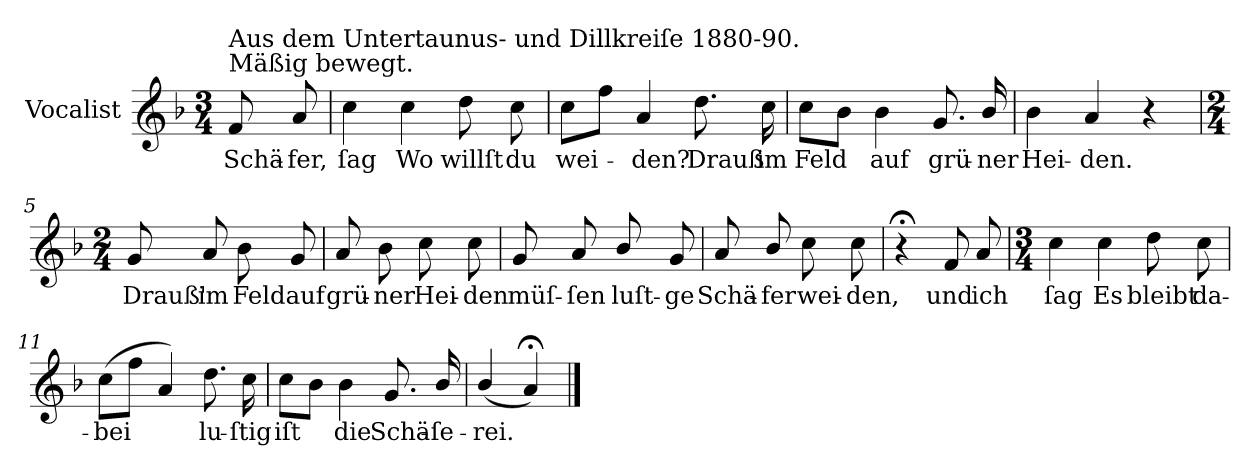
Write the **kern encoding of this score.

**kern	**text
*part1	*part1
*staff1	*staff1
*I"Vocalist	*
*k[b-]	*
*F:	*
*M3/4	*
=	=
!LO:TX:a:t=Mäßig bewegt.	!
!LO:TX:a:t=Aus dem Untertaunus- und Dillkreiſe 1880-90.	!
8f	Schä-
8a	-fer,
=1	=1
4cc	ſag
4cc	Wo
8dd	willſt
8cc	du
=2	=2
8ccL	wei-
8ffJ	.
4a	-den?
8.dd	Drauß
16cc	im
=3	=3
8ccL	Feld
8b-J	.
4b-	auf
8.g	grü-
16b-/	-ner
=4	=4
4b-	Hei-
4a	-den.
4r	.
=5	=5
*M2/4	*
8g	Drauß'
8a	im
8b-	Feld
8g	auf
=6	=6
8a	grü-
8b-	-ner
8cc	Hei-
8cc	-den
=7	=7
8g	müſ-
8a	-ſen
8b-/	luſt-
8g	-ge
=8	=8
8a	Schä-
8b-/	-fer
8cc	wei-
8cc	-den,
=9	=9
4r;<	.
8f	und
8a	ich
=10	=10
*M3/4	*
4cc	ſag
4cc	Es
8dd	bleibt
8cc	da-
=11	=11
(8ccL	-bei
8ffJ	.
4a)	.
8.dd	lu-
16cc	-ſtig
=12	=12
8ccL	iſt
8b-J	.
4b-	die
8.g	Schä-
16b-/	-ſe-
=15	=15
(4b-/	-rei.
4a;<)	.
==	==
*-	*-
